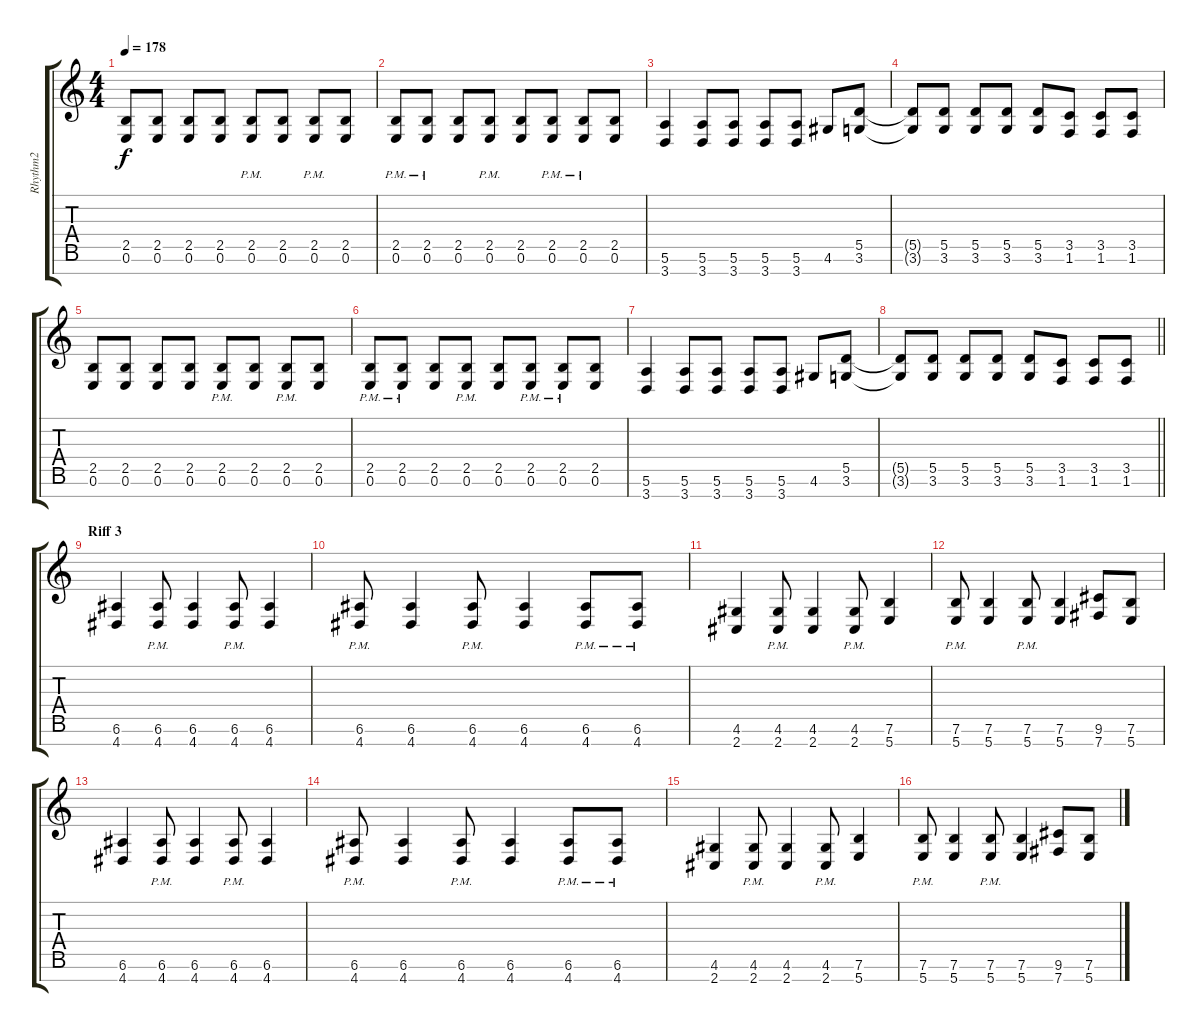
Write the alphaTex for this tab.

\track ("Rhythm2" "Rhythm2") {instrument overdrivenguitar}
\staff {score tabs}
\tuning (E4 B3 G3 D3 A2 E2 B1) {hide}
\ts (4 4)
\tempo 178
\clef g2
\ks c
(2.5 0.6).8{dy f} (2.5 0.6).8 (2.5 0.6).8 (2.5 0.6).8 (2.5{pm} 0.6{pm}).8 (2.5 0.6).8 (2.5{pm} 0.6{pm}).8 (2.5 0.6).8 |
(2.5{pm} 0.6{pm}).8 (2.5{pm} 0.6{pm}).8 (2.5 0.6).8 (2.5{pm} 0.6{pm}).8 (2.5 0.6).8 (2.5{pm} 0.6{pm}).8 (2.5{pm} 0.6{pm}).8 (2.5 0.6).8 |
(5.6 3.7).4 (5.6 3.7).8 (5.6 3.7).8 (5.6 3.7).8 (5.6 3.7).8 4.6.8 (5.5 3.6).8 |
(5.5{t} 3.6{t}).8 (5.5 3.6).8 (5.5 3.6).8 (5.5 3.6).8 (5.5 3.6).8 (3.5 1.6).8 (3.5 1.6).8 (3.5 1.6).8 |
(2.5 0.6).8 (2.5 0.6).8 (2.5 0.6).8 (2.5 0.6).8 (2.5{pm} 0.6{pm}).8 (2.5 0.6).8 (2.5{pm} 0.6{pm}).8 (2.5 0.6).8 |
(2.5{pm} 0.6{pm}).8 (2.5{pm} 0.6{pm}).8 (2.5 0.6).8 (2.5{pm} 0.6{pm}).8 (2.5 0.6).8 (2.5{pm} 0.6{pm}).8 (2.5{pm} 0.6{pm}).8 (2.5 0.6).8 |
(5.6 3.7).4 (5.6 3.7).8 (5.6 3.7).8 (5.6 3.7).8 (5.6 3.7).8 4.6.8 (5.5 3.6).8 |
\barLineRight lightlight
(5.5{t} 3.6{t}).8 (5.5 3.6).8 (5.5 3.6).8 (5.5 3.6).8 (5.5 3.6).8 (3.5 1.6).8 (3.5 1.6).8 (3.5 1.6).8 |
\section ("" "Riff 3")
(6.6 4.7).4 (6.6{pm} 4.7{pm}).8 (6.6 4.7).4 (6.6{pm} 4.7{pm}).8 (6.6 4.7).4 |
(6.6{pm} 4.7{pm}).8 (6.6 4.7).4 (6.6{pm} 4.7{pm}).8 (6.6 4.7).4 (6.6{pm} 4.7{pm}).8 (6.6{pm} 4.7{pm}).8 |
(4.6 2.7).4 (4.6{pm} 2.7{pm}).8 (4.6 2.7).4 (4.6{pm} 2.7{pm}).8 (7.6 5.7).4 |
(7.6{pm} 5.7{pm}).8 (7.6 5.7).4 (7.6{pm} 5.7{pm}).8 (7.6 5.7).4 (9.6 7.7).8 (7.6 5.7).8 |
(6.6 4.7).4 (6.6{pm} 4.7{pm}).8 (6.6 4.7).4 (6.6{pm} 4.7{pm}).8 (6.6 4.7).4 |
(6.6{pm} 4.7{pm}).8 (6.6 4.7).4 (6.6{pm} 4.7{pm}).8 (6.6 4.7).4 (6.6{pm} 4.7{pm}).8 (6.6{pm} 4.7{pm}).8 |
(4.6 2.7).4 (4.6{pm} 2.7{pm}).8 (4.6 2.7).4 (4.6{pm} 2.7{pm}).8 (7.6 5.7).4 |
(7.6{pm} 5.7{pm}).8 (7.6 5.7).4 (7.6{pm} 5.7{pm}).8 (7.6 5.7).4 (9.6 7.7).8 (7.6 5.7).8
